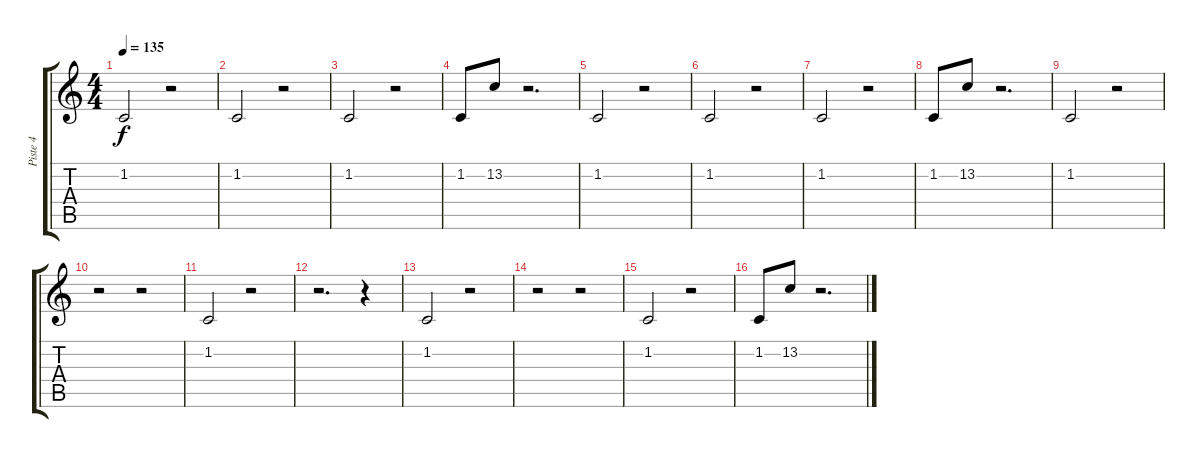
\track ("Piste 4" "Piste 4") {instrument reversecymbal}
\staff {score tabs}
\tuning (E4 B3 G3 D3 A2 D2) {hide}
\ts (4 4)
\tempo 135
\clef g2
\ks c
1.2.2{dy f} r.2 |
1.2.2 r.2 |
1.2.2 r.2 |
1.2.8 13.2.8 r.2{d} |
1.2.2 r.2 |
1.2.2 r.2 |
1.2.2 r.2 |
1.2.8 13.2.8 r.2{d} |
1.2.2 r.2 |
r.2 r.2 |
1.2.2 r.2 |
r.2{d} r.4 |
1.2.2 r.2 |
r.2 r.2 |
1.2.2 r.2 |
1.2.8 13.2.8 r.2{d}
